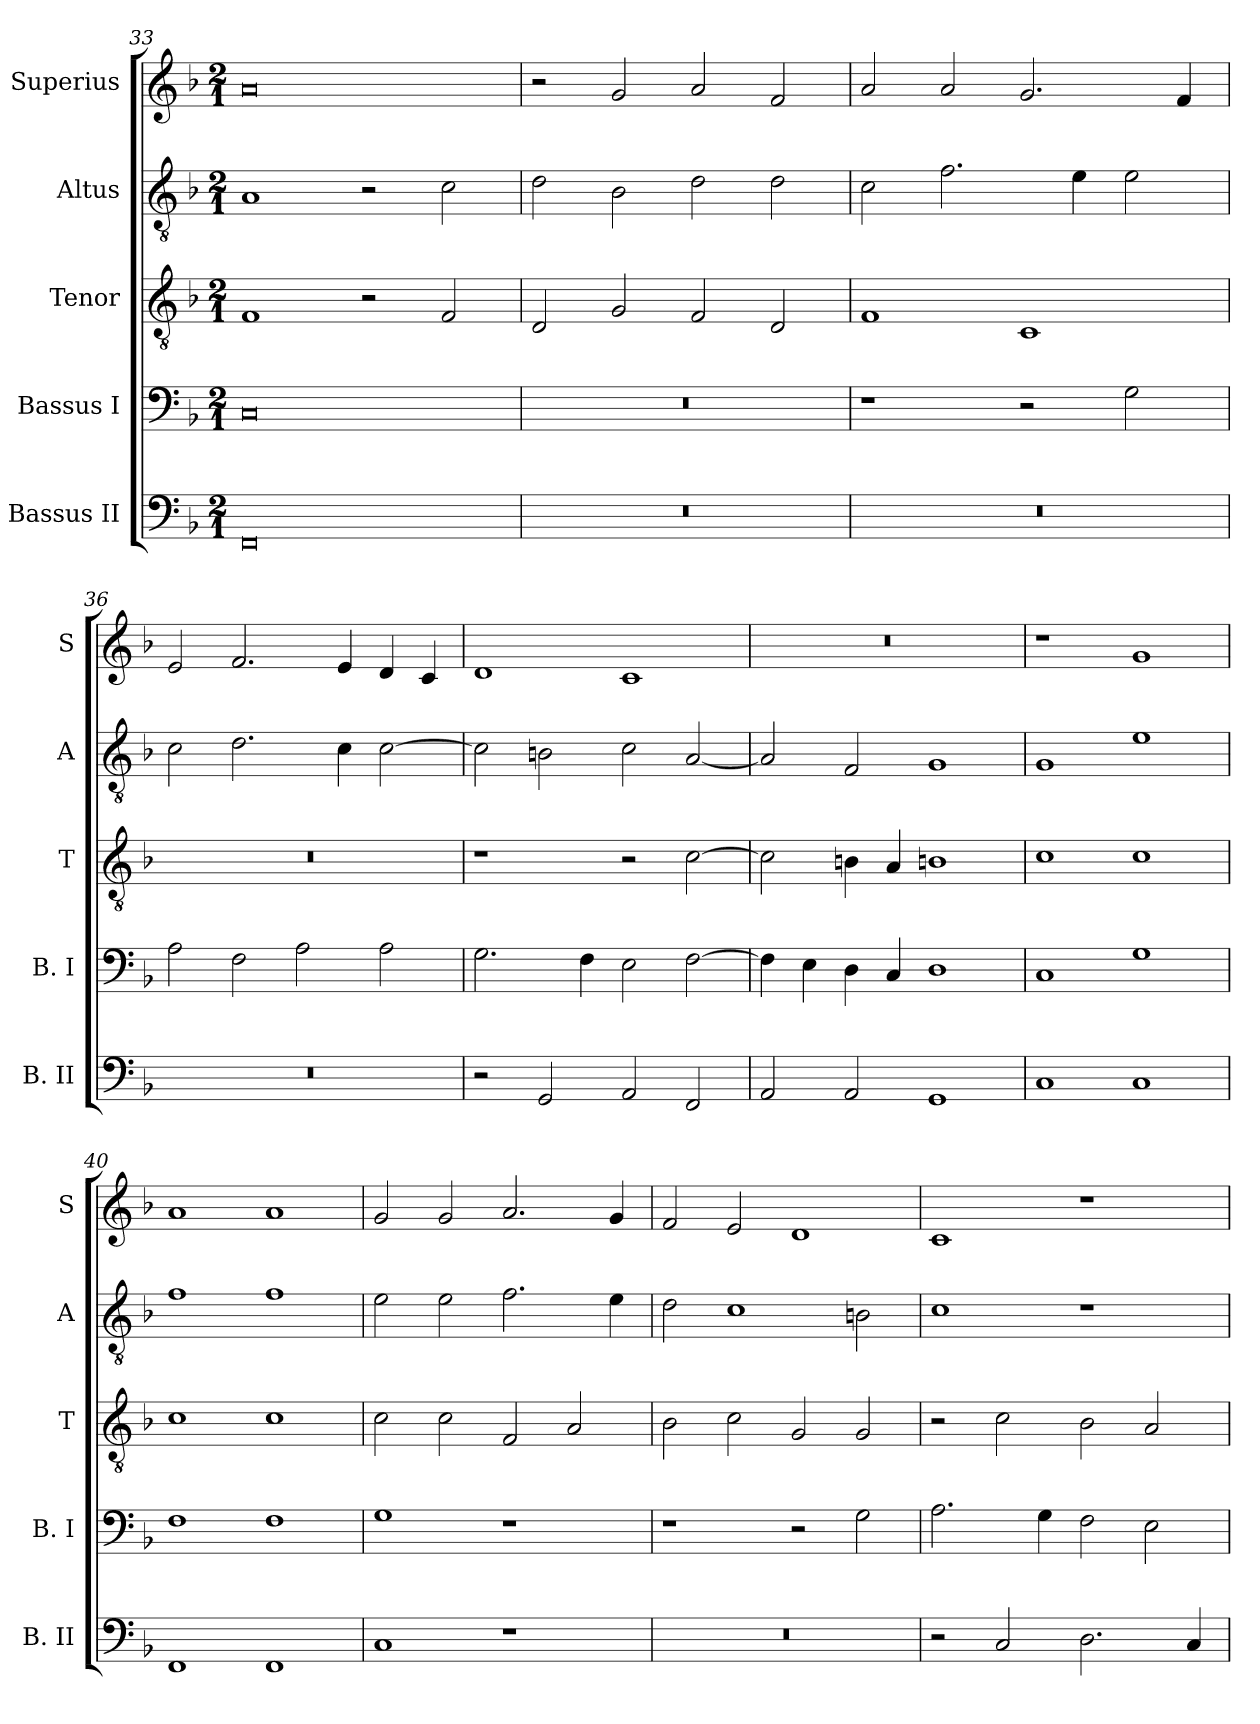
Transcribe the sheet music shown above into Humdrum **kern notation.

**kern	**kern	**kern	**kern	**kern
*part5	*part4	*part3	*part2	*part1
*staff5	*staff4	*staff3	*staff2	*staff1
*I"Bassus II	*I"Bassus I	*I"Tenor	*I"Altus	*I"Superius
*I'B. II	*I'B. I	*I'T	*I'A	*I'S
*clefF4	*clefF4	*clefGv2	*clefGv2	*clefG2
*k[b-]	*k[b-]	*k[b-]	*k[b-]	*k[b-]
*F:	*F:	*F:	*F:	*F:
*M2/1	*M2/1	*M2/1	*M2/1	*M2/1
=33	=33	=33	=33	=33
0FF	0C	1F	1A	0a
.	.	2r	2r	.
.	.	2F	2c	.
=34	=34	=34	=34	=34
0r	0r	2D	2d	2r
.	.	2G	2B-	2g
.	.	2F	2d	2a
.	.	2D	2d	2f
=35	=35	=35	=35	=35
0r	1r	1F	2c	2a
.	.	.	2.f	2a
.	2r	1C	.	2.g
.	.	.	4e	.
.	2G	.	2e	.
.	.	.	.	4f
=36	=36	=36	=36	=36
0r	2A	0r	2c	2e
.	2F	.	2.d	2.f
.	2A	.	.	.
.	.	.	4c	4e
.	2A	.	[2c	4d
.	.	.	.	4c
=37	=37	=37	=37	=37
2r	2.G	1r	2c]	1d
2GG	.	.	2Bn	.
.	4F	.	.	.
2AA	2E	2r	2c	1c
2FF	[2F	[2c	[2A	.
=38	=38	=38	=38	=38
2AA	4F]	2c]	2A]	0r
.	4E	.	.	.
2AA	4D	4Bn	2F	.
.	4C	4A	.	.
1GG	1D	1Bn	1G	.
=39	=39	=39	=39	=39
1C	1C	1c	1G	1r
1C	1G	1c	1e	1g
=40	=40	=40	=40	=40
1FF	1F	1c	1f	1a
1FF	1F	1c	1f	1a
=41	=41	=41	=41	=41
1C	1G	2c	2e	2g
.	.	2c	2e	2g
1r	1r	2F	2.f	2.a
.	.	2A	.	.
.	.	.	4e	4g
=42	=42	=42	=42	=42
0r	1r	2B-	2d	2f
.	.	2c	1c	2e
.	2r	2G	.	1d
.	2G	2G	2Bn	.
=43	=43	=43	=43	=43
2r	2.A	2r	1c	1c
2C	.	2c	.	.
.	4G	.	.	.
2.D	2F	2B-	1r	1r
.	2E	2A	.	.
4C	.	.	.	.
=	=	=	=	=
*-	*-	*-	*-	*-
